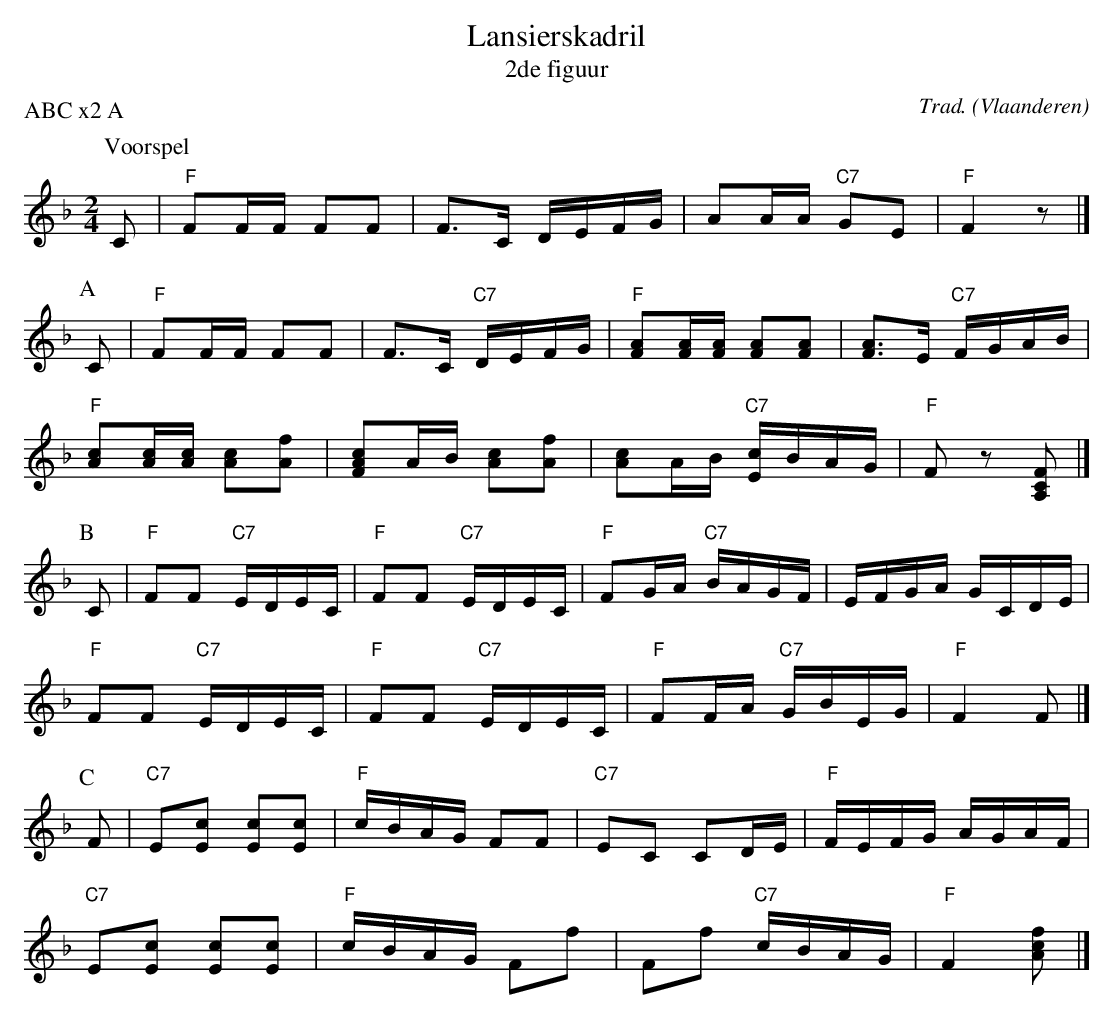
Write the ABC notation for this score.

X:1
T:Lansierskadril
T:2de figuur
C:Trad.
O:Vlaanderen
P:ABC x2 A
L:1/8
M:2/4
K:F
P:Voorspel
C | "F" FF/F/ FF | F>C D/E/F/G/ |AA/A/ "C7"GE | "F"F2 z |]
P:A
C | "F" FF/F/ FF | F>C "C7"D/E/F/G/ | "F" [AF][A/F/][A/F/] [AF][AF] | [AF]>E "C7" F/G/A/B/ |
"F" [cA][c/A/][c/A/] [cA][fA] | [cAF]A/B/ [cA][fA] | [cA]A/B/ "C7"[c/E/]B/A/G/ | "F"F z [FCA,] |]
P:B
C | "F"FF "C7"E/D/E/C/ | "F"FF "C7"E/D/E/C/ | "F"FG/A/ "C7"B/A/G/F/ | E/F/G/A/ G/C/D/E/ |
"F" FF "C7" E/D/E/C/ | "F"FF "C7" E/D/E/C/ | "F" FF/A/ "C7"G/B/E/G/ | "F" F2 F |]
P:C
F | "C7"E[cE] [cE][cE] | "F" c/B/A/G/ FF | "C7"EC CD/E/ | "F" F/E/F/G/ A/G/A/F/ |
"C7"E[cE] [cE][cE] | "F" c/B/A/G/ Ff | Ff "C7"c/B/A/G/ | "F" F2 [fcA] |]
